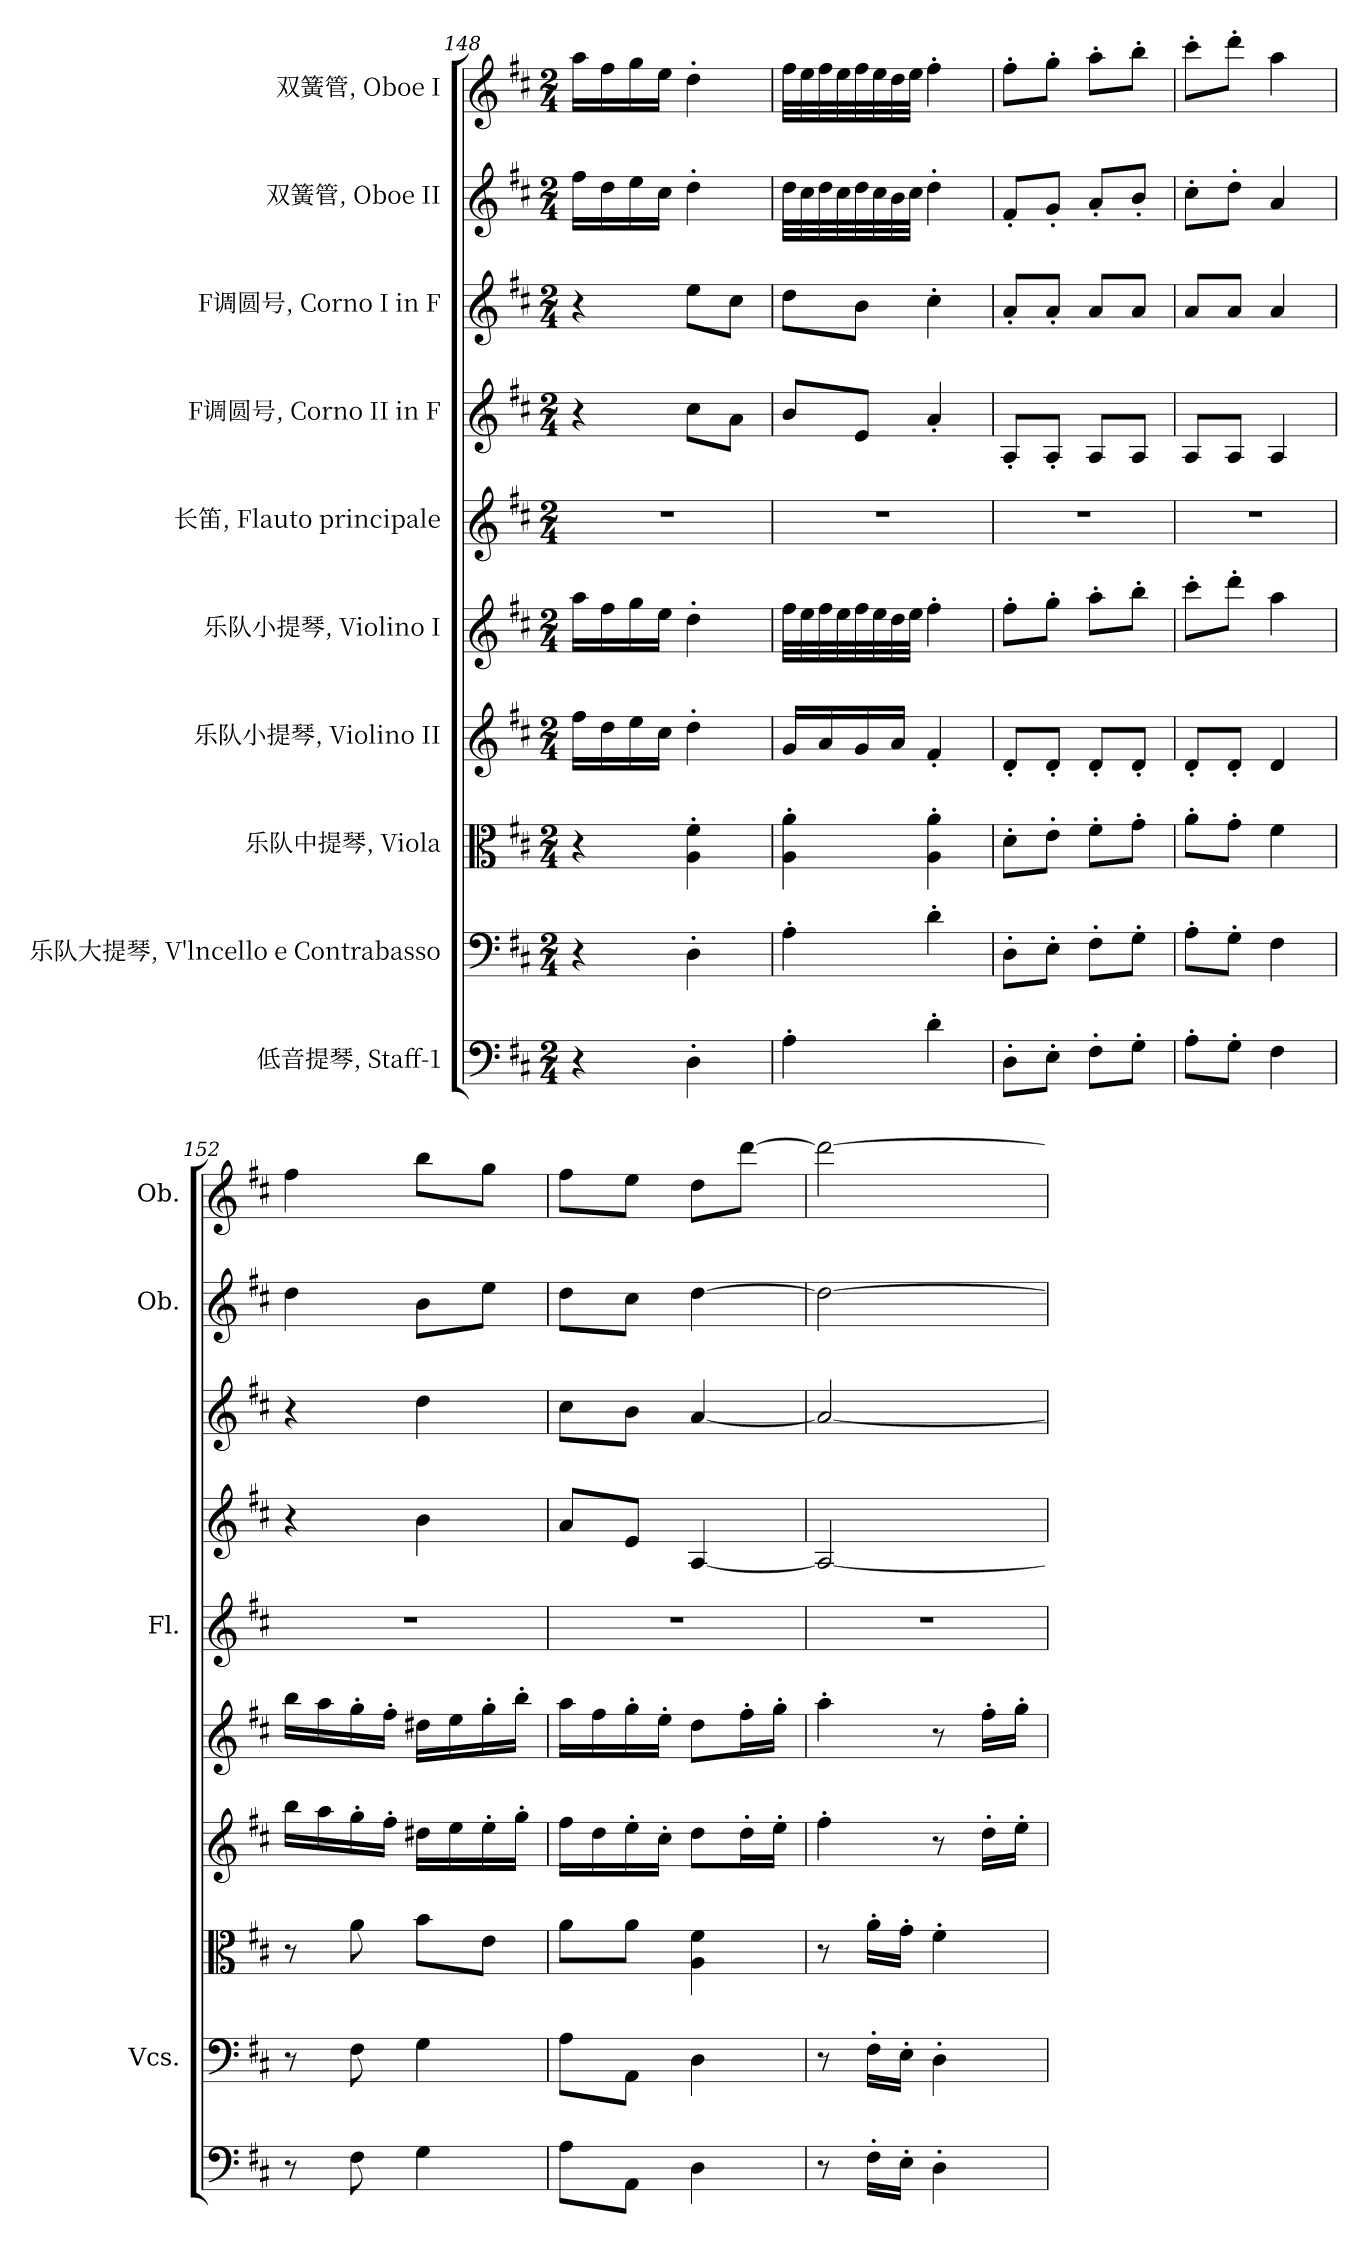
**kern	**kern	**kern	**kern	**kern	**kern	**kern	**kern	**kern	**kern
*part10	*part9	*part8	*part7	*part6	*part5	*part4	*part3	*part2	*part1
*staff10	*staff9	*staff8	*staff7	*staff6	*staff5	*staff4	*staff3	*staff2	*staff1
*I"低音提琴, Staff-1	*I"乐队大提琴, V'lncello e Contrabasso	*I"乐队中提琴, Viola	*I"乐队小提琴, Violino II	*I"乐队小提琴, Violino I	*I"长笛, Flauto principale	*I"F调圆号, Corno II in F	*I"F调圆号, Corno I in F	*I"双簧管, Oboe II	*I"双簧管, Oboe I
*	*I'Vcs.	*	*	*	*I'Fl.	*	*	*I'Ob.	*I'Ob.
*clefF4	*clefF4	*clefC3	*clefG2	*clefG2	*clefG2	*clefG2	*clefG2	*clefG2	*clefG2
*ITrd7c12	*	*	*	*	*	*ITrd4c7	*ITrd4c7	*	*
*k[f#c#]	*k[f#c#]	*k[f#c#]	*k[f#c#]	*k[f#c#]	*k[f#c#]	*k[f#]	*k[f#]	*k[f#c#]	*k[f#c#]
*M2/4	*M2/4	*M2/4	*M2/4	*M2/4	*M2/4	*M2/4	*M2/4	*M2/4	*M2/4
=148	=148	=148	=148	=148	=148	=148	=148	=148	=148
4r	4r	4r	16ff#\LL	16aa\LL	2r	4r	4r	16ff#\LL	16aa\LL
.	.	.	16dd\	16ff#\	.	.	.	16dd\	16ff#\
.	.	.	16ee\	16gg\	.	.	.	16ee\	16gg\
.	.	.	16cc#\JJ	16ee\JJ	.	.	.	16cc#\JJ	16ee\JJ
4DD'\	4D'\	4A\' 4f#\'	4dd'\	4dd'\	.	8f#\L	8a\L	4dd'\	4dd'\
.	.	.	.	.	.	8d\J	8f#\J	.	.
!!LO:PB:g=z
=149	=149	=149	=149	=149	=149	=149	=149	=149	=149
4AA'\	4A'\	4A\' 4a\'	16g/LL	32ff#\LLL	2r	8e/L	8g\L	32dd\LLL	32ff#\LLL
.	.	.	.	32ee\	.	.	.	32cc#\	32ee\
.	.	.	16a/	32ff#\	.	.	.	32dd\	32ff#\
.	.	.	.	32ee\	.	.	.	32cc#\	32ee\
.	.	.	16g/	32ff#\	.	8A/J	8e\J	32dd\	32ff#\
.	.	.	.	32ee\	.	.	.	32cc#\	32ee\
.	.	.	16a/JJ	32dd\	.	.	.	32b\	32dd\
.	.	.	.	32ee\JJJ	.	.	.	32cc#\JJJ	32ee\JJJ
4D'\	4d'\	4A\' 4a\'	4f#'/	4ff#'\	.	4d'/	4f#'\	4dd'\	4ff#'\
=150	=150	=150	=150	=150	=150	=150	=150	=150	=150
8DD'\L	8D'\L	8d'\L	8d'/L	8ff#'\L	2r	8D'/L	8d'/L	8f#'/L	8ff#'\L
8EE'\J	8E'\J	8e'\J	8d'/J	8gg'\J	.	8D'/J	8d'/J	8g'/J	8gg'\J
8FF#'\L	8F#'\L	8f#'\L	8d'/L	8aa'\L	.	8D/L	8d/L	8a'/L	8aa'\L
8GG'\J	8G'\J	8g'\J	8d'/J	8bb'\J	.	8D/J	8d/J	8b'/J	8bb'\J
=151	=151	=151	=151	=151	=151	=151	=151	=151	=151
8AA'\L	8A'\L	8a'\L	8d'/L	8ccc#'\L	2r	8D/L	8d/L	8cc#'\L	8ccc#'\L
8GG'\J	8G'\J	8g'\J	8d'/J	8ddd'\J	.	8D/J	8d/J	8dd'\J	8ddd'\J
4FF#\	4F#\	4f#\	4d/	4aa\	.	4D/	4d/	4a/	4aa\
=152	=152	=152	=152	=152	=152	=152	=152	=152	=152
8r	8r	8r	16bb\LL	16bb\LL	2r	4r	4r	4dd\	4ff#\
.	.	.	16aa\	16aa\	.	.	.	.	.
8FF#\	8F#\	8a\	16gg'\	16gg'\	.	.	.	.	.
.	.	.	16ff#'\JJ	16ff#'\JJ	.	.	.	.	.
4GG\	4G\	8b\L	16dd#X\LL	16dd#X\LL	.	4e\	4g\	8b\L	8bb\L
.	.	.	16ee\	16ee\	.	.	.	.	.
.	.	8e\J	16ee'\	16gg'\	.	.	.	8ee\J	8gg\J
.	.	.	16gg'\JJ	16bb'\JJ	.	.	.	.	.
=153	=153	=153	=153	=153	=153	=153	=153	=153	=153
8AA\L	8A\L	8a\L	16ff#\LL	16aa\LL	2r	8d/L	8f#\L	8dd\L	8ff#\L
.	.	.	16dd\	16ff#\	.	.	.	.	.
8AAA\J	8AA\J	8a\J	16ee'\	16gg'\	.	8A/J	8e\J	8cc#\J	8ee\J
.	.	.	16cc#'\JJ	16ee'\JJ	.	.	.	.	.
4DD\	4D\	4A\ 4f#\	8dd\L	8dd\L	.	[4D/	[4d/	[4dd\	8dd\L
.	.	.	16dd'\L	16ff#'\L	.	.	.	.	[8ddd\J
.	.	.	16ee'\JJ	16gg'\JJ	.	.	.	.	.
!!LO:PB:g=z
=154	=154	=154	=154	=154	=154	=154	=154	=154	=154
8r	8r	8r	4ff#'\	4aa'\	2r	2D/_	2d/_	2dd\_	2ddd\_
16FF#'\LL	16F#'\LL	16a'\LL	.	.	.	.	.	.	.
16EE'\JJ	16E'\JJ	16g'\JJ	.	.	.	.	.	.	.
4DD'\	4D'\	4f#'\	8r	8r	.	.	.	.	.
.	.	.	16dd'\LL	16ff#'\LL	.	.	.	.	.
.	.	.	16ee'\JJ	16gg'\JJ	.	.	.	.	.
=	=	=	=	=	=	=	=	=	=
*-	*-	*-	*-	*-	*-	*-	*-	*-	*-
